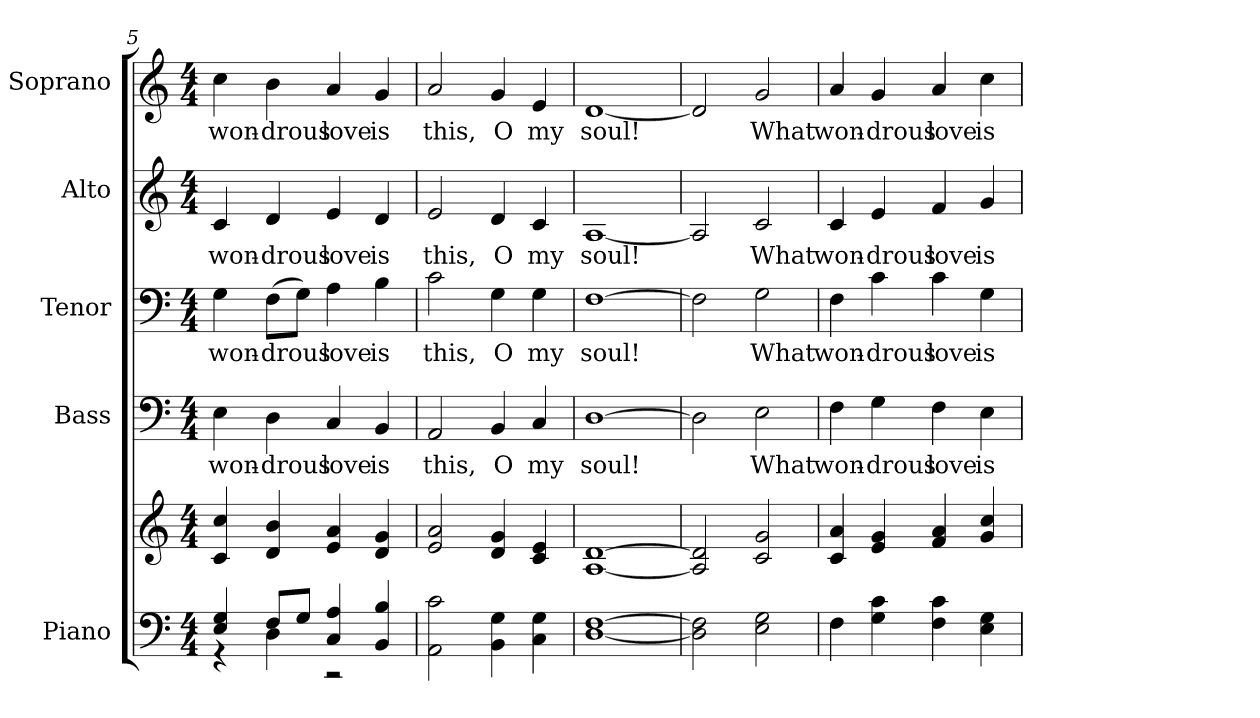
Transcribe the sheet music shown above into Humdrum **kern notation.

**kern	**kern	**kern	**text	**kern	**text	**kern	**text	**kern	**text
*part5	*part5	*part4	*part4	*part3	*part3	*part2	*part2	*part1	*part1
*staff6	*staff5	*staff4	*staff4	*staff3	*staff3	*staff2	*staff2	*staff1	*staff1
*I"Piano	*	*I"Bass	*	*I"Tenor	*	*I"Alto	*	*I"Soprano	*
*I'Pno.	*	*I'B.	*	*I'T.	*	*I'A.	*	*I'S.	*
!!LO:PB:g=z
*clefF4	*clefG2	*clefF4	*	*clefF4	*	*clefG2	*	*clefG2	*
*k[]	*k[]	*k[]	*	*k[]	*	*k[]	*	*k[]	*
*C:	*C:	*C:	*	*C:	*	*C:	*	*C:	*
*M4/4	*M4/4	*M4/4	*	*M4/4	*	*M4/4	*	*M4/4	*
=5	=5	=5	=5	=5	=5	=5	=5	=5	=5
*^	*	*	*	*	*	*	*	*	*
!	!	!	!	!LO:LY:b:color=#000000	!	!	!	!	!	!
!	!	!	!	!	!	!LO:LY:b:color=#000000	!	!	!	!
!	!	!	!	!	!	!	!	!LO:LY:b:color=#000000	!	!
!	!	!	!	!	!	!	!	!	!	!LO:LY:b:color=#000000
4Ei/ 4Gi	4r	4ci/ 4cci	4Ei\	won-	4Gi\	won-	4ci/	won-	4cci\	won-
!	!	!	!	!LO:LY:b:color=#000000	!	!	!	!	!	!
!	!	!	!	!	!	!LO:LY:b:color=#000000	!	!	!	!
!	!	!	!	!	!	!	!	!LO:LY:b:color=#000000	!	!
!	!	!	!	!	!	!	!	!	!	!LO:LY:b:color=#000000
8Fi/L	4Di\	4di/ 4bi	4Di\	-drous	(8Fi\L	-drous	4di/	-drous	4bi\	-drous
8Gi/J	.	.	.	.	8Gi\J)	.	.	.	.	.
!	!	!	!	!LO:LY:b:color=#000000	!	!	!	!	!	!
!	!	!	!	!	!	!LO:LY:b:color=#000000	!	!	!	!
!	!	!	!	!	!	!	!	!LO:LY:b:color=#000000	!	!
!	!	!	!	!	!	!	!	!	!	!LO:LY:b:color=#000000
4Ci/ 4Ai	2r	4ei/ 4ai	4Ci/	love	4Ai\	love	4ei/	love	4ai/	love
!	!	!	!	!LO:LY:b:color=#000000	!	!	!	!	!	!
!	!	!	!	!	!	!LO:LY:b:color=#000000	!	!	!	!
!	!	!	!	!	!	!	!	!LO:LY:b:color=#000000	!	!
!	!	!	!	!	!	!	!	!	!	!LO:LY:b:color=#000000
4BBi/ 4Bi	.	4di/ 4gi	4BBi/	is	4Bi\	is	4di/	is	4gi/	is
*v	*v	*	*	*	*	*	*	*	*	*
=6	=6	=6	=6	=6	=6	=6	=6	=6	=6
!	!	!	!LO:LY:b:color=#000000	!	!	!	!	!	!
!	!	!	!	!	!LO:LY:b:color=#000000	!	!	!	!
!	!	!	!	!	!	!	!LO:LY:b:color=#000000	!	!
!	!	!	!	!	!	!	!	!	!LO:LY:b:color=#000000
2AAi\ 2ci	2ei/ 2ai	2AAi/	this,	2ci\	this,	2ei/	this,	2ai/	this,
!	!	!	!LO:LY:b:color=#000000	!	!	!	!	!	!
!	!	!	!	!	!LO:LY:b:color=#000000	!	!	!	!
!	!	!	!	!	!	!	!LO:LY:b:color=#000000	!	!
!	!	!	!	!	!	!	!	!	!LO:LY:b:color=#000000
4BBi\ 4Gi	4di/ 4gi	4BBi/	O	4Gi\	O	4di/	O	4gi/	O
!	!	!	!LO:LY:b:color=#000000	!	!	!	!	!	!
!	!	!	!	!	!LO:LY:b:color=#000000	!	!	!	!
!	!	!	!	!	!	!	!LO:LY:b:color=#000000	!	!
!	!	!	!	!	!	!	!	!	!LO:LY:b:color=#000000
4Ci\ 4Gi	4ci/ 4ei	4Ci/	my	4Gi\	my	4ci/	my	4ei/	my
=7	=7	=7	=7	=7	=7	=7	=7	=7	=7
!	!	!	!LO:LY:b:color=#000000	!	!	!	!	!	!
!	!	!	!	!	!LO:LY:b:color=#000000	!	!	!	!
!	!	!	!	!	!	!	!LO:LY:b:color=#000000	!	!
!	!	!	!	!	!	!	!	!	!LO:LY:b:color=#000000
[<1Di [>1Fi	[<1Ai [>1di	[>1Di	soul!	[>1Fi	soul!	[<1Ai	soul!	[<1di	soul!
=8	=8	=8	=8	=8	=8	=8	=8	=8	=8
2Di\] 2Fi]	2Ai/] 2di]	2Di\]	.	2Fi\]	.	2Ai/]	.	2di/]	.
!	!	!	!LO:LY:b:color=#000000	!	!	!	!	!	!
!	!	!	!	!	!LO:LY:b:color=#000000	!	!	!	!
!	!	!	!	!	!	!	!LO:LY:b:color=#000000	!	!
!	!	!	!	!	!	!	!	!	!LO:LY:b:color=#000000
2Ei\ 2Gi	2ci/ 2gi	2Ei\	What	2Gi\	What	2ci/	What	2gi/	What
!!LO:PB:g=z
=9	=9	=9	=9	=9	=9	=9	=9	=9	=9
!	!	!	!LO:LY:b:color=#000000	!	!	!	!	!	!
!	!	!	!	!	!LO:LY:b:color=#000000	!	!	!	!
!	!	!	!	!	!	!	!LO:LY:b:color=#000000	!	!
!	!	!	!	!	!	!	!	!	!LO:LY:b:color=#000000
4Fi\	4ci/ 4ai	4Fi\	won-	4Fi\	won-	4ci/	won-	4ai/	won-
!	!	!	!LO:LY:b:color=#000000	!	!	!	!	!	!
!	!	!	!	!	!LO:LY:b:color=#000000	!	!	!	!
!	!	!	!	!	!	!	!LO:LY:b:color=#000000	!	!
!	!	!	!	!	!	!	!	!	!LO:LY:b:color=#000000
4Gi\ 4ci	4ei/ 4gi	4Gi\	-drous	4ci\	-drous	4ei/	-drous	4gi/	-drous
!	!	!	!LO:LY:b:color=#000000	!	!	!	!	!	!
!	!	!	!	!	!LO:LY:b:color=#000000	!	!	!	!
!	!	!	!	!	!	!	!LO:LY:b:color=#000000	!	!
!	!	!	!	!	!	!	!	!	!LO:LY:b:color=#000000
4Fi\ 4ci	4fi/ 4ai	4Fi\	love	4ci\	love	4fi/	love	4ai/	love
!	!	!	!LO:LY:b:color=#000000	!	!	!	!	!	!
!	!	!	!	!	!LO:LY:b:color=#000000	!	!	!	!
!	!	!	!	!	!	!	!LO:LY:b:color=#000000	!	!
!	!	!	!	!	!	!	!	!	!LO:LY:b:color=#000000
4Ei\ 4Gi	4gi/ 4cci	4Ei\	is	4Gi\	is	4gi/	is	4cci\	is
=	=	=	=	=	=	=	=	=	=
*-	*-	*-	*-	*-	*-	*-	*-	*-	*-
